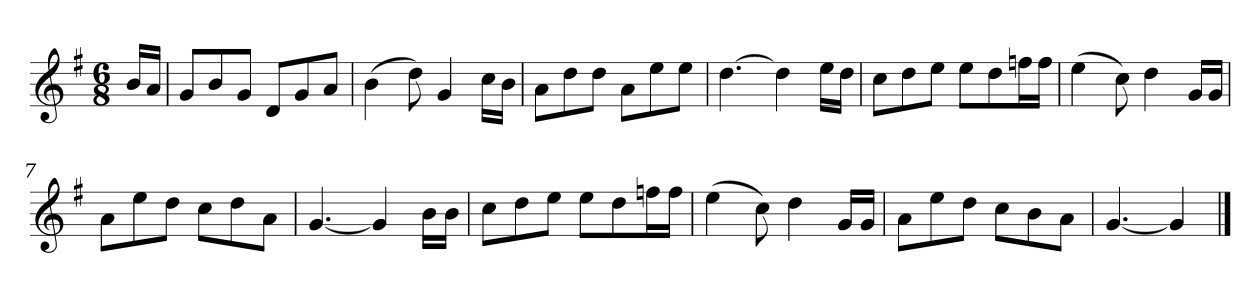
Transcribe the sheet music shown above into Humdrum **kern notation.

**kern
*part1
*staff1
*k[f#]
*M6/8
*MM120
=
16bLL
16aJJ
=1
8gL
8b
8gJ
8dL
8g
8aJ
=2
(4b
8dd)
4g
16ccLL
16bJJ
=3
8aL
8dd
8ddJ
8aL
8ee
8eeJ
=4
[4.dd
4dd]
16eeLL
16ddJJ
=5
8ccL
8dd
8eeJ
8eeL
8dd
16ffnL
16ffJJ
=6
(4ee
8cc)
4dd
16gLL
16gJJ
=7
8aL
8ee
8ddJ
8ccL
8dd
8aJ
=8
[4.g
4g]
16bLL
16bJJ
=9
8ccL
8dd
8eeJ
8eeL
8dd
16ffnL
16ffJJ
=10
(4ee
8cc)
4dd
16gLL
16gJJ
=11
8aL
8ee
8ddJ
8ccL
8b
8aJ
=12
[4.g
4g]
==
*-
